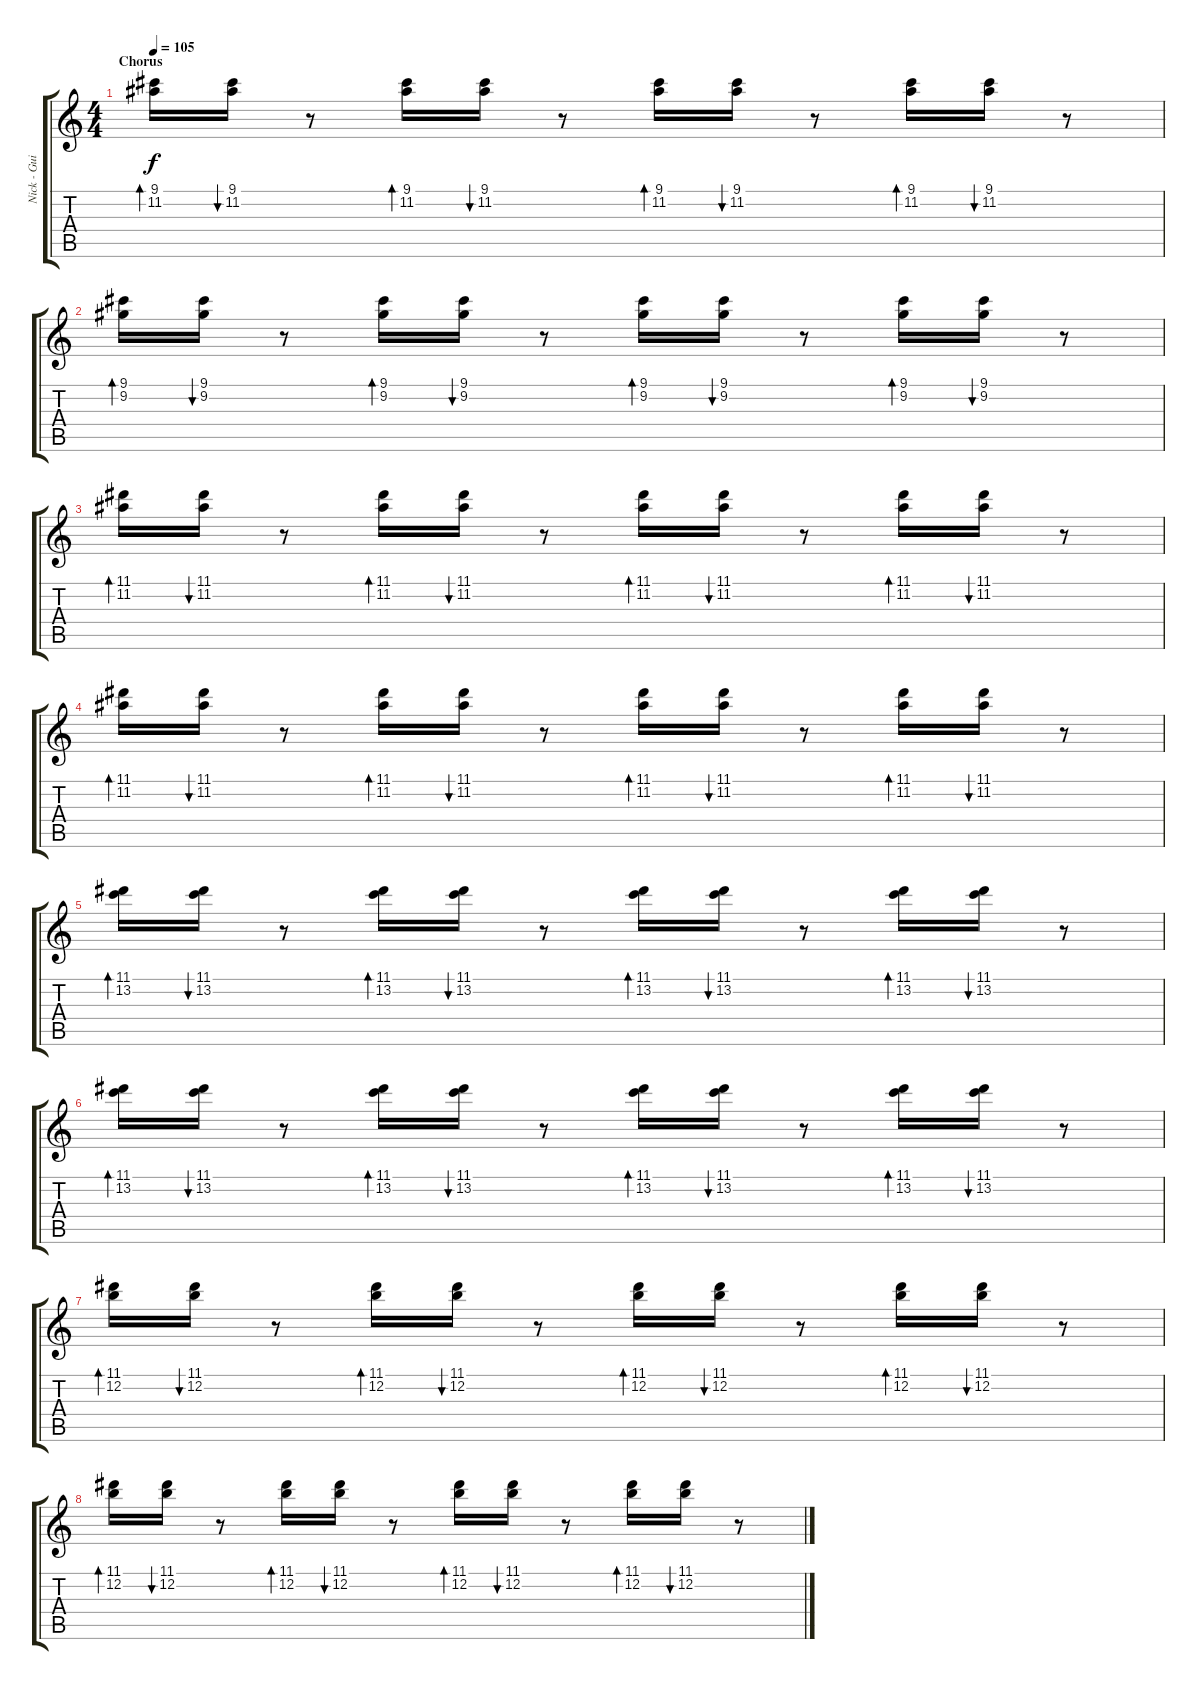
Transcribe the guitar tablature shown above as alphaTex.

\track ("Nick - Guitar RSE" "Nick - Gui") {instrument distortionguitar}
\staff {score tabs}
\tuning (E4 B3 G3 D3 A2 E2) {hide}
\ts (4 4)
\section ("" "Chorus")
\tempo 105
\clef g2
\ks c
(9.1 11.2).16{bd 60 dy f} (9.1 11.2).16{bu 60} r.8 (9.1 11.2).16{bd 60} (9.1 11.2).16{bu 60} r.8 (9.1 11.2).16{bd 60} (9.1 11.2).16{bu 60} r.8 (9.1 11.2).16{bd 60} (9.1 11.2).16{bu 60} r.8 |
(9.1 9.2).16{bd 60} (9.1 9.2).16{bu 60} r.8 (9.1 9.2).16{bd 60} (9.1 9.2).16{bu 60} r.8 (9.1 9.2).16{bd 60} (9.1 9.2).16{bu 60} r.8 (9.1 9.2).16{bd 60} (9.1 9.2).16{bu 60} r.8 |
(11.1 11.2).16{bd 60} (11.1 11.2).16{bu 60} r.8 (11.1 11.2).16{bd 60} (11.1 11.2).16{bu 60} r.8 (11.1 11.2).16{bd 60} (11.1 11.2).16{bu 60} r.8 (11.1 11.2).16{bd 60} (11.1 11.2).16{bu 60} r.8 |
(11.1 11.2).16{bd 60} (11.1 11.2).16{bu 60} r.8 (11.1 11.2).16{bd 60} (11.1 11.2).16{bu 60} r.8 (11.1 11.2).16{bd 60} (11.1 11.2).16{bu 60} r.8 (11.1 11.2).16{bd 60} (11.1 11.2).16{bu 60} r.8 |
(11.1 13.2).16{bd 60} (11.1 13.2).16{bu 60} r.8 (11.1 13.2).16{bd 60} (11.1 13.2).16{bu 60} r.8 (11.1 13.2).16{bd 60} (11.1 13.2).16{bu 60} r.8 (11.1 13.2).16{bd 60} (11.1 13.2).16{bu 60} r.8 |
(11.1 13.2).16{bd 60} (11.1 13.2).16{bu 60} r.8 (11.1 13.2).16{bd 60} (11.1 13.2).16{bu 60} r.8 (11.1 13.2).16{bd 60} (11.1 13.2).16{bu 60} r.8 (11.1 13.2).16{bd 60} (11.1 13.2).16{bu 60} r.8 |
(11.1 12.2).16{bd 60} (11.1 12.2).16{bu 60} r.8 (11.1 12.2).16{bd 60} (11.1 12.2).16{bu 60} r.8 (11.1 12.2).16{bd 60} (11.1 12.2).16{bu 60} r.8 (11.1 12.2).16{bd 60} (11.1 12.2).16{bu 60} r.8 |
(11.1 12.2).16{bd 60} (11.1 12.2).16{bu 60} r.8 (11.1 12.2).16{bd 60} (11.1 12.2).16{bu 60} r.8 (11.1 12.2).16{bd 60} (11.1 12.2).16{bu 60} r.8 (11.1 12.2).16{bd 60} (11.1 12.2).16{bu 60} r.8
